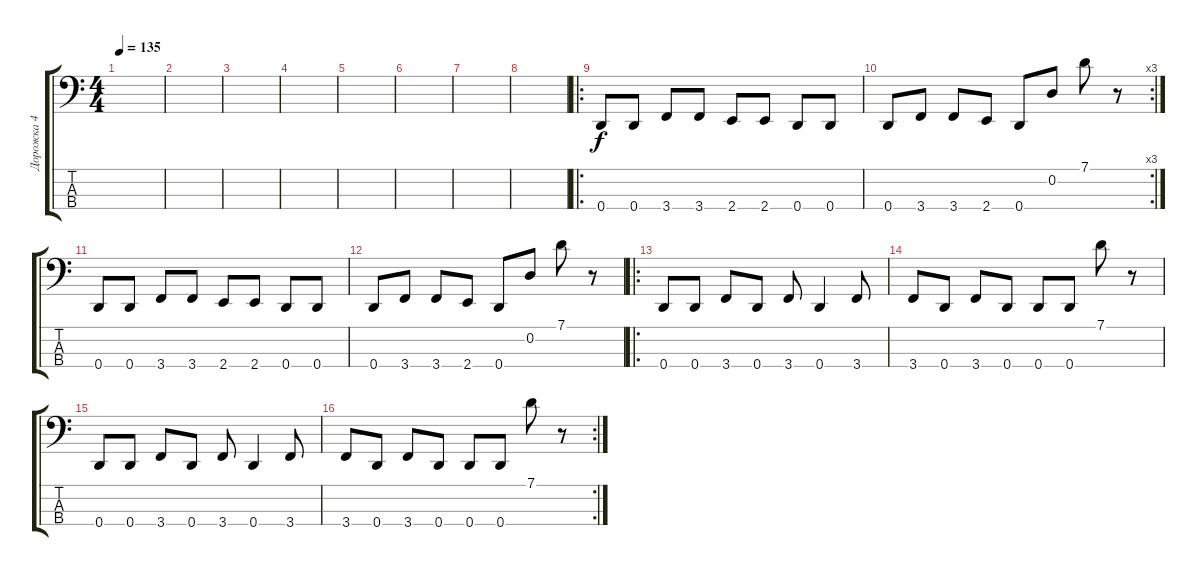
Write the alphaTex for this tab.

\track ("Дорожка 4" "Дорожка 4") {instrument slapbass1}
\staff {score tabs}
\tuning (G2 D2 A1 D1) {hide}
\ts (4 4)
\tempo 135
\clef f4
\ks c
|
|
|
|
|
|
|
|
\ro
0.4.8 0.4.8 3.4.8 3.4.8 2.4.8 2.4.8 0.4.8 0.4.8 |
\rc 3
0.4.8 3.4.8 3.4.8 2.4.8 0.4.8 0.2.8 7.1.8 r.8 |
0.4.8 0.4.8 3.4.8 3.4.8 2.4.8 2.4.8 0.4.8 0.4.8 |
0.4.8 3.4.8 3.4.8 2.4.8 0.4.8 0.2.8 7.1.8 r.8 |
\ro
0.4.8 0.4.8 3.4.8 0.4.8 3.4.8 0.4.4 3.4.8 |
3.4.8 0.4.8 3.4.8 0.4.8 0.4.8 0.4.8 7.1.8 r.8 |
0.4.8 0.4.8 3.4.8 0.4.8 3.4.8 0.4.4 3.4.8 |
\rc 2
3.4.8 0.4.8 3.4.8 0.4.8 0.4.8 0.4.8 7.1.8 r.8
